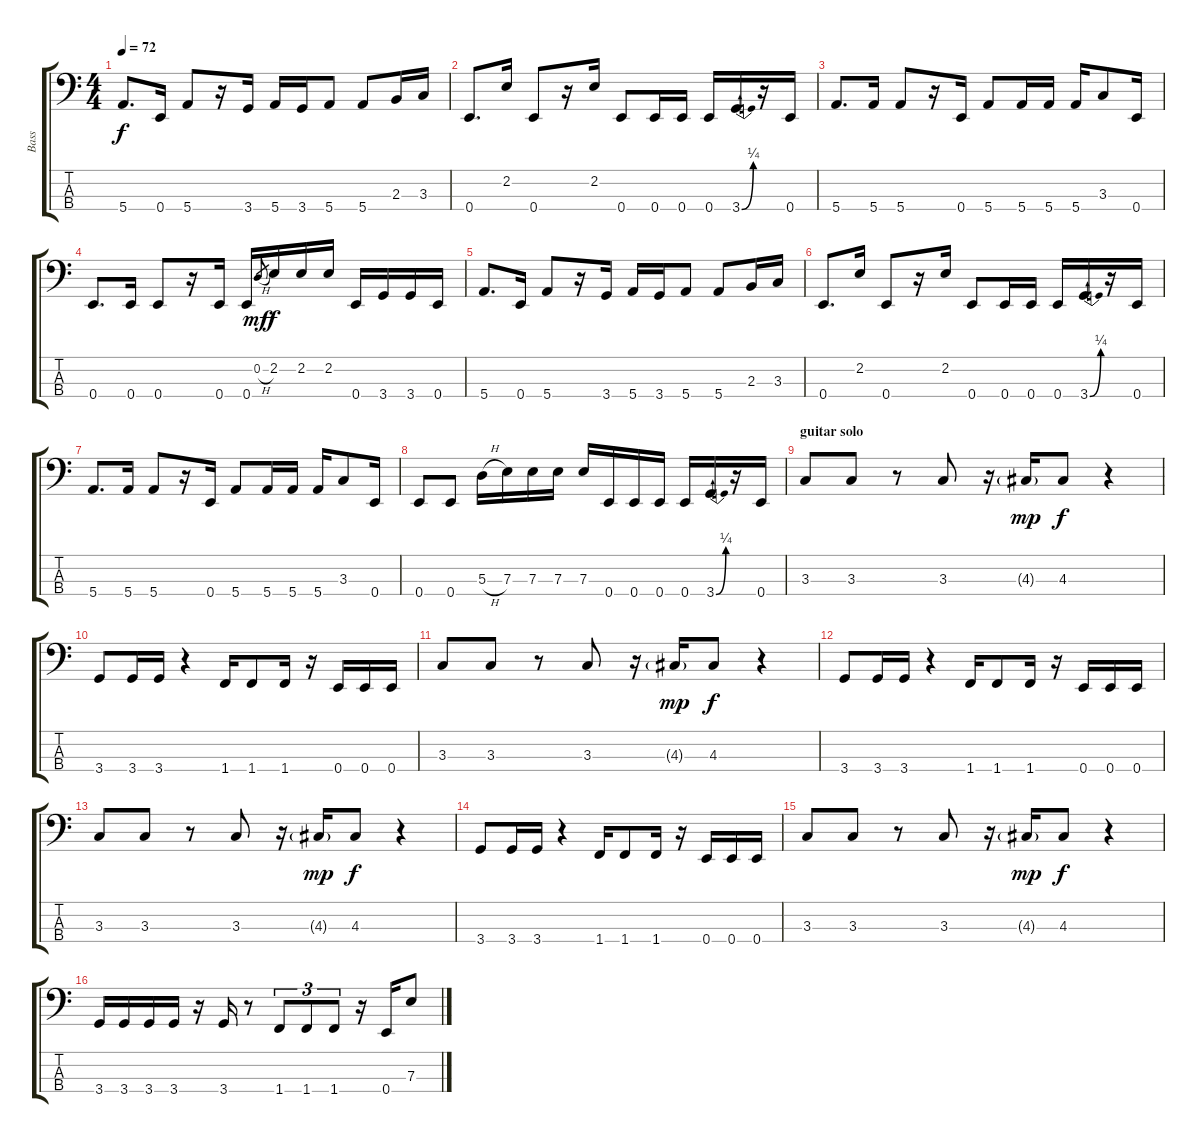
\track ("Bass" "Bass") {instrument electricbassfinger}
\staff {score tabs}
\tuning (G2 D2 A1 E1) {hide}
\ts (4 4)
\tempo 72
\clef f4
\ks c
5.4.8{d dy f} 0.4.16 5.4.8 r.16 3.4.16 5.4.16 3.4.16 5.4.8 5.4.8 2.3.16 3.3.16 |
0.4.8{d} 2.2.16 0.4.8 r.16 2.2.16 0.4.8 0.4.16 0.4.16 0.4.16 3.4{be (bend 0 0 60 1)}.16 r.16 0.4.16 |
5.4.8{d} 5.4.16 5.4.8 r.16 0.4.16 5.4.8 5.4.16 5.4.16 5.4.16 3.3.8 0.4.16 |
0.4.8{d} 0.4.16 0.4.8 r.16 0.4.16 0.4.16 0.2{h}.8{gr dy mf} 2.2.16{dy f} 2.2.16 2.2.16 0.4.16 3.4.16 3.4.16 0.4.16 |
5.4.8{d} 0.4.16 5.4.8 r.16 3.4.16 5.4.16 3.4.16 5.4.8 5.4.8 2.3.16 3.3.16 |
0.4.8{d} 2.2.16 0.4.8 r.16 2.2.16 0.4.8 0.4.16 0.4.16 0.4.16 3.4{be (bend 0 0 60 1)}.16 r.16 0.4.16 |
5.4.8{d} 5.4.16 5.4.8 r.16 0.4.16 5.4.8 5.4.16 5.4.16 5.4.16 3.3.8 0.4.16 |
0.4.8 0.4.8 5.3{h}.16 7.3.16 7.3.16 7.3.16 7.3.16 0.4.16 0.4.16 0.4.16 0.4.16 3.4{be (bend 0 0 60 1)}.16 r.16 0.4.16 |
\section ("" "guitar solo")
3.3.8 3.3.8 r.8 3.3.8 r.16 4.3{g}.16{dy mp} 4.3.8{dy f} r.4 |
3.4.8 3.4.16 3.4.16 r.4 1.4.16 1.4.8 1.4.16 r.16 0.4.16 0.4.16 0.4.16 |
3.3.8 3.3.8 r.8 3.3.8 r.16 4.3{g}.16{dy mp} 4.3.8{dy f} r.4 |
3.4.8 3.4.16 3.4.16 r.4 1.4.16 1.4.8 1.4.16 r.16 0.4.16 0.4.16 0.4.16 |
3.3.8 3.3.8 r.8 3.3.8 r.16 4.3{g}.16{dy mp} 4.3.8{dy f} r.4 |
3.4.8 3.4.16 3.4.16 r.4 1.4.16 1.4.8 1.4.16 r.16 0.4.16 0.4.16 0.4.16 |
3.3.8 3.3.8 r.8 3.3.8 r.16 4.3{g}.16{dy mp} 4.3.8{dy f} r.4 |
3.4.16 3.4.16 3.4.16 3.4.16 r.16 3.4.16 r.8 1.4.8{tu (3 2)} 1.4.8{tu (3 2)} 1.4.8{tu (3 2)} r.16 0.4.16 7.3.8
